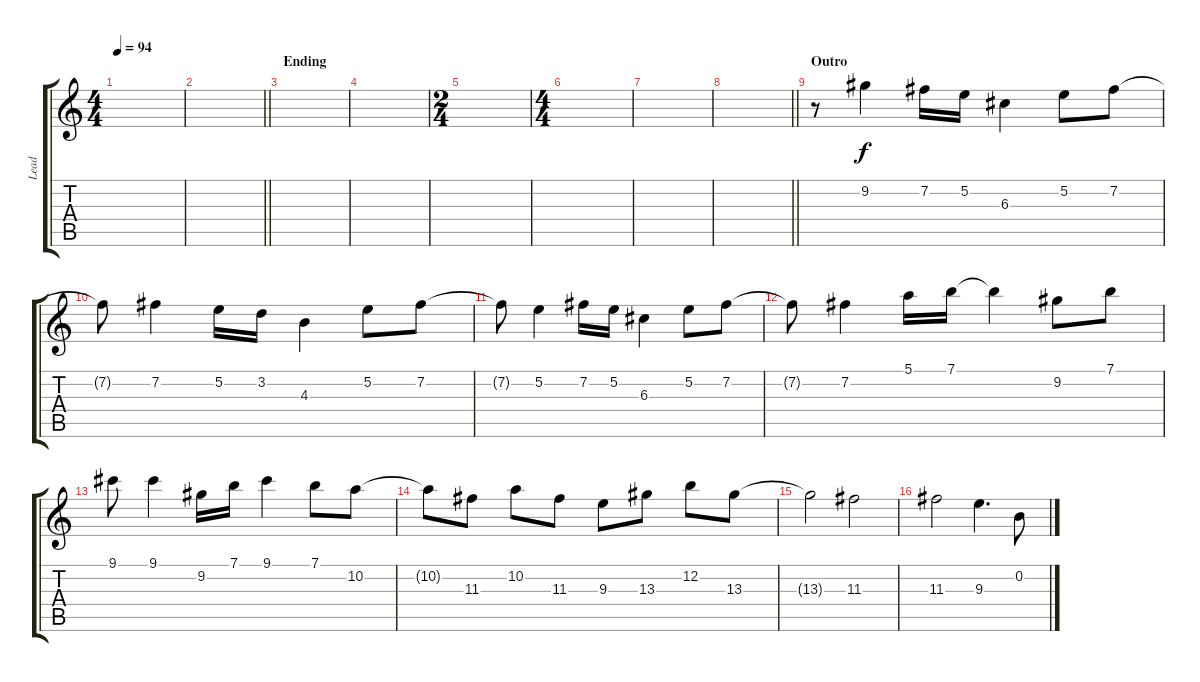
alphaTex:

\track ("Lead" "Lead") {instrument distortionguitar}
\staff {score tabs}
\tuning (E4 B3 G3 D3 A2 E2) {hide}
\ts (4 4)
\tempo 94
\clef g2
\ks c
|
\barLineRight lightlight
|
\section ("" "Ending")
|
|
\ts (2 4)
|
\ts (4 4)
|
|
\barLineRight lightlight
|
\section ("" "Outro")
r.8 9.2.4 7.2.16 5.2.16 6.3.4 5.2.8 7.2.8 |
7.2{t}.8 7.2.4 5.2.16 3.2.16 4.3.4 5.2.8 7.2.8 |
7.2{t}.8 5.2.4 7.2.16 5.2.16 6.3.4 5.2.8 7.2.8 |
7.2{t}.8 7.2.4 5.1.16 7.1.16 7.1{t}.4 9.2.8 7.1.8 |
9.1.8 9.1.4 9.2.16 7.1.16 9.1.4 7.1.8 10.2.8 |
10.2{t}.8 11.3.8 10.2.8 11.3.8 9.3.8 13.3.8 12.2.8 13.3.8 |
13.3{t}.2 11.3.2 |
11.3.2 9.3.4{d} 0.2.8
